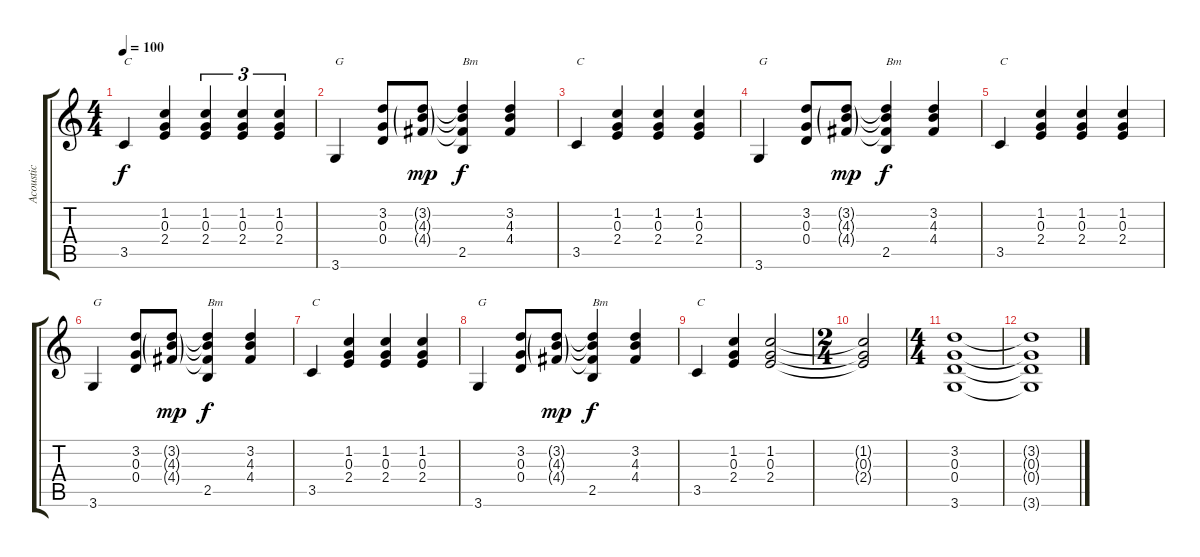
\track ("Acoustic" "Acoustic") {instrument acousticguitarsteel}
\staff {score tabs}
\tuning (E4 B3 G3 D3 A2 E2) {hide}
\ts (4 4)
\tempo 100
\clef g2
\ks c
3.5.4{txt "C" dy f} (1.2 0.3 2.4).4 (1.2 0.3 2.4).4{tu (3 2)} (1.2 0.3 2.4).4{tu (3 2)} (1.2 0.3 2.4).4{tu (3 2)} |
3.6.4{txt "G"} (3.2 0.3 0.4).8 (3.2{g} 4.3{g} 4.4{g}).8{dy mp} (3.2{t} 4.3{t} 4.4{t} 2.5).4{txt "Bm" dy f} (3.2 4.3 4.4).4 |
3.5.4{txt "C"} (1.2 0.3 2.4).4 (1.2 0.3 2.4).4 (1.2 0.3 2.4).4 |
3.6.4{txt "G"} (3.2 0.3 0.4).8 (3.2{g} 4.3{g} 4.4{g}).8{dy mp} (3.2{t} 4.3{t} 4.4{t} 2.5).4{txt "Bm" dy f} (3.2 4.3 4.4).4 |
3.5.4{txt "C"} (1.2 0.3 2.4).4 (1.2 0.3 2.4).4 (1.2 0.3 2.4).4 |
3.6.4{txt "G"} (3.2 0.3 0.4).8 (3.2{g} 4.3{g} 4.4{g}).8{dy mp} (3.2{t} 4.3{t} 4.4{t} 2.5).4{txt "Bm" dy f} (3.2 4.3 4.4).4 |
3.5.4{txt "C"} (1.2 0.3 2.4).4 (1.2 0.3 2.4).4 (1.2 0.3 2.4).4 |
3.6.4{txt "G"} (3.2 0.3 0.4).8 (3.2{g} 4.3{g} 4.4{g}).8{dy mp} (3.2{t} 4.3{t} 4.4{t} 2.5).4{txt "Bm" dy f} (3.2 4.3 4.4).4 |
3.5.4{txt "C"} (1.2 0.3 2.4).4 (1.2 0.3 2.4).2 |
\ts (2 4)
(1.2{t} 0.3{t} 2.4{t}).2 |
\ts (4 4)
(3.2 0.3 0.4 3.6).1 |
(3.2{t} 0.3{t} 0.4{t} 3.6{t}).1
